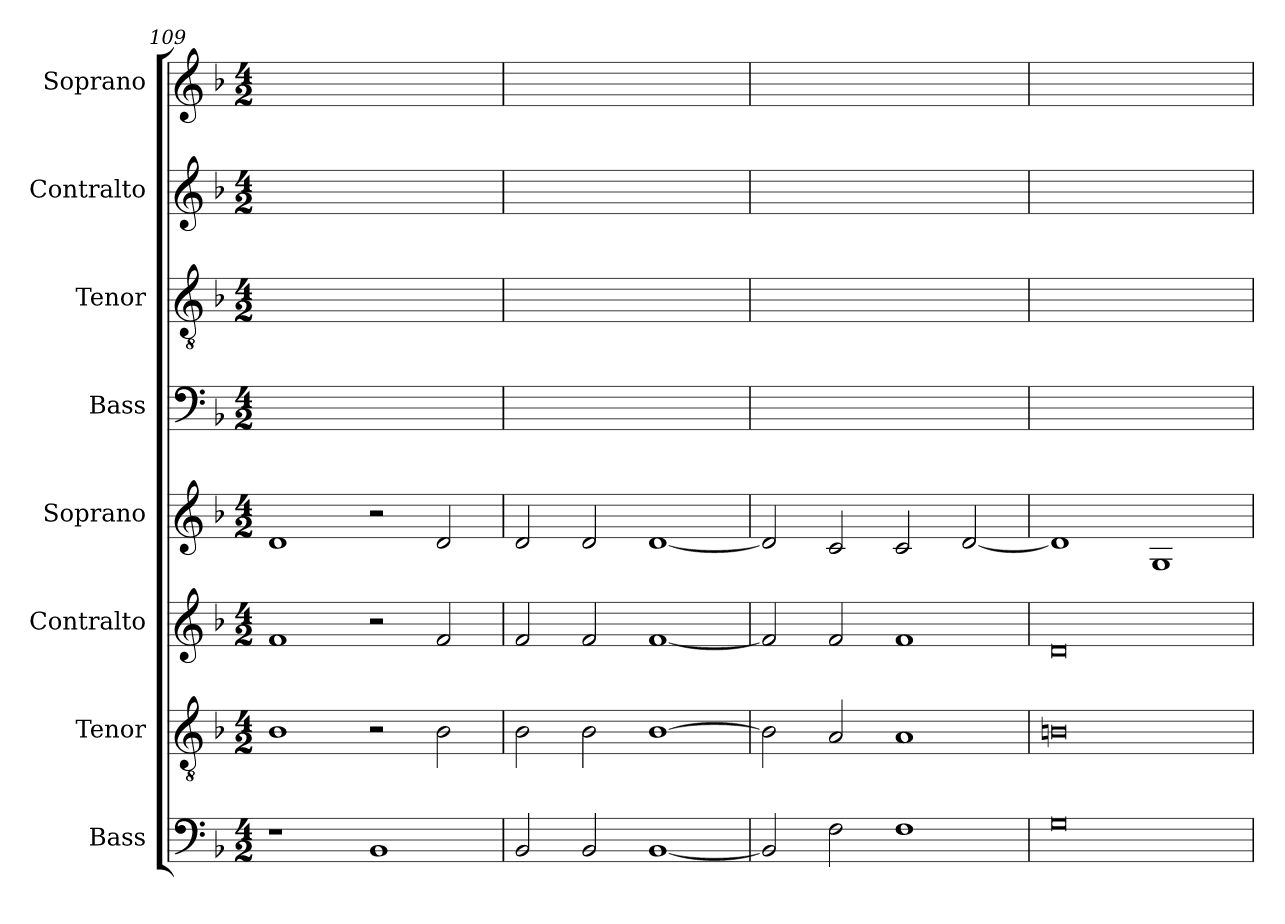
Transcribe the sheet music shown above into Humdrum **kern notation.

**kern	**kern	**kern	**kern	**kern	**kern	**kern	**kern
*part8	*part7	*part6	*part5	*part4	*part3	*part2	*part1
*staff8	*staff7	*staff6	*staff5	*staff4	*staff3	*staff2	*staff1
*I"Bass	*I"Tenor	*I"Contralto	*I"Soprano	*I"Bass	*I"Tenor	*I"Contralto	*I"Soprano
*I'B	*I'T	*	*I'S	*I'B	*I'T	*	*I'S
*clefF4	*clefGv2	*clefG2	*clefG2	*clefF4	*clefGv2	*clefG2	*clefG2
*k[b-]	*k[b-]	*k[b-]	*k[b-]	*k[b-]	*k[b-]	*k[b-]	*k[b-]
*F:ion	*F:ion	*F:ion	*F:ion	*F:ion	*F:ion	*F:ion	*F:ion
*M4/2	*M4/2	*M4/2	*M4/2	*M4/2	*M4/2	*M4/2	*M4/2
=109	=109	=109	=109	=109	=109	=109	=109
1r	1B-	1f	1d	0ryy	0ryy	0ryy	0ryy
1BB-	2r	2r	2r	.	.	.	.
.	2B-	2f	2d	.	.	.	.
=110	=110	=110	=110	=110	=110	=110	=110
2BB-	2B-	2f	2d	0ryy	0ryy	0ryy	0ryy
2BB-	2B-	2f	2d	.	.	.	.
[1BB-	[1B-	[1f	[1d	.	.	.	.
=111	=111	=111	=111	=111	=111	=111	=111
2BB-]	2B-]	2f]	2d]	0ryy	0ryy	0ryy	0ryy
2F	2A	2f	2c	.	.	.	.
1F	1A	1f	2c	.	.	.	.
.	.	.	[2d	.	.	.	.
=112	=112	=112	=112	=112	=112	=112	=112
0G	0Bn	0d	1d]	0ryy	0ryy	0ryy	0ryy
.	.	.	1G	.	.	.	.
=	=	=	=	=	=	=	=
*-	*-	*-	*-	*-	*-	*-	*-
